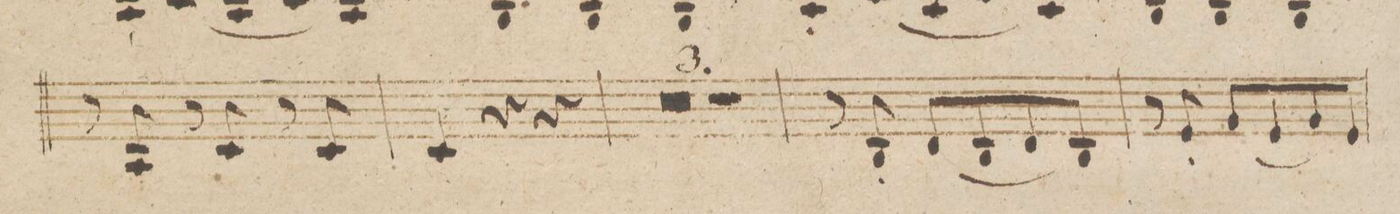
**kern	**dynam
*I"Violino 2do	*
*clefG2	*
*k[b-e-]	*
*met(c)	*
*M3/4	*
8r	.
8A/	.
8r	.
8c/	.
8r	.
8c/	.
=107	=107
4c/	.
4r	.
4r	.
=108	=108
1.r	.
=109	=109
=110	=110
2.r	.
=111	=111
8r	.
8B-'</L	.
(<8d/	.
8B-/	.
8d/	.
8B-/J)	.
=112	=112
8r	.
8e-'</L	.
(<8g/	.
8e-/	.
8g/	.
8e-/J)	.
=113	=113
*-	*-
